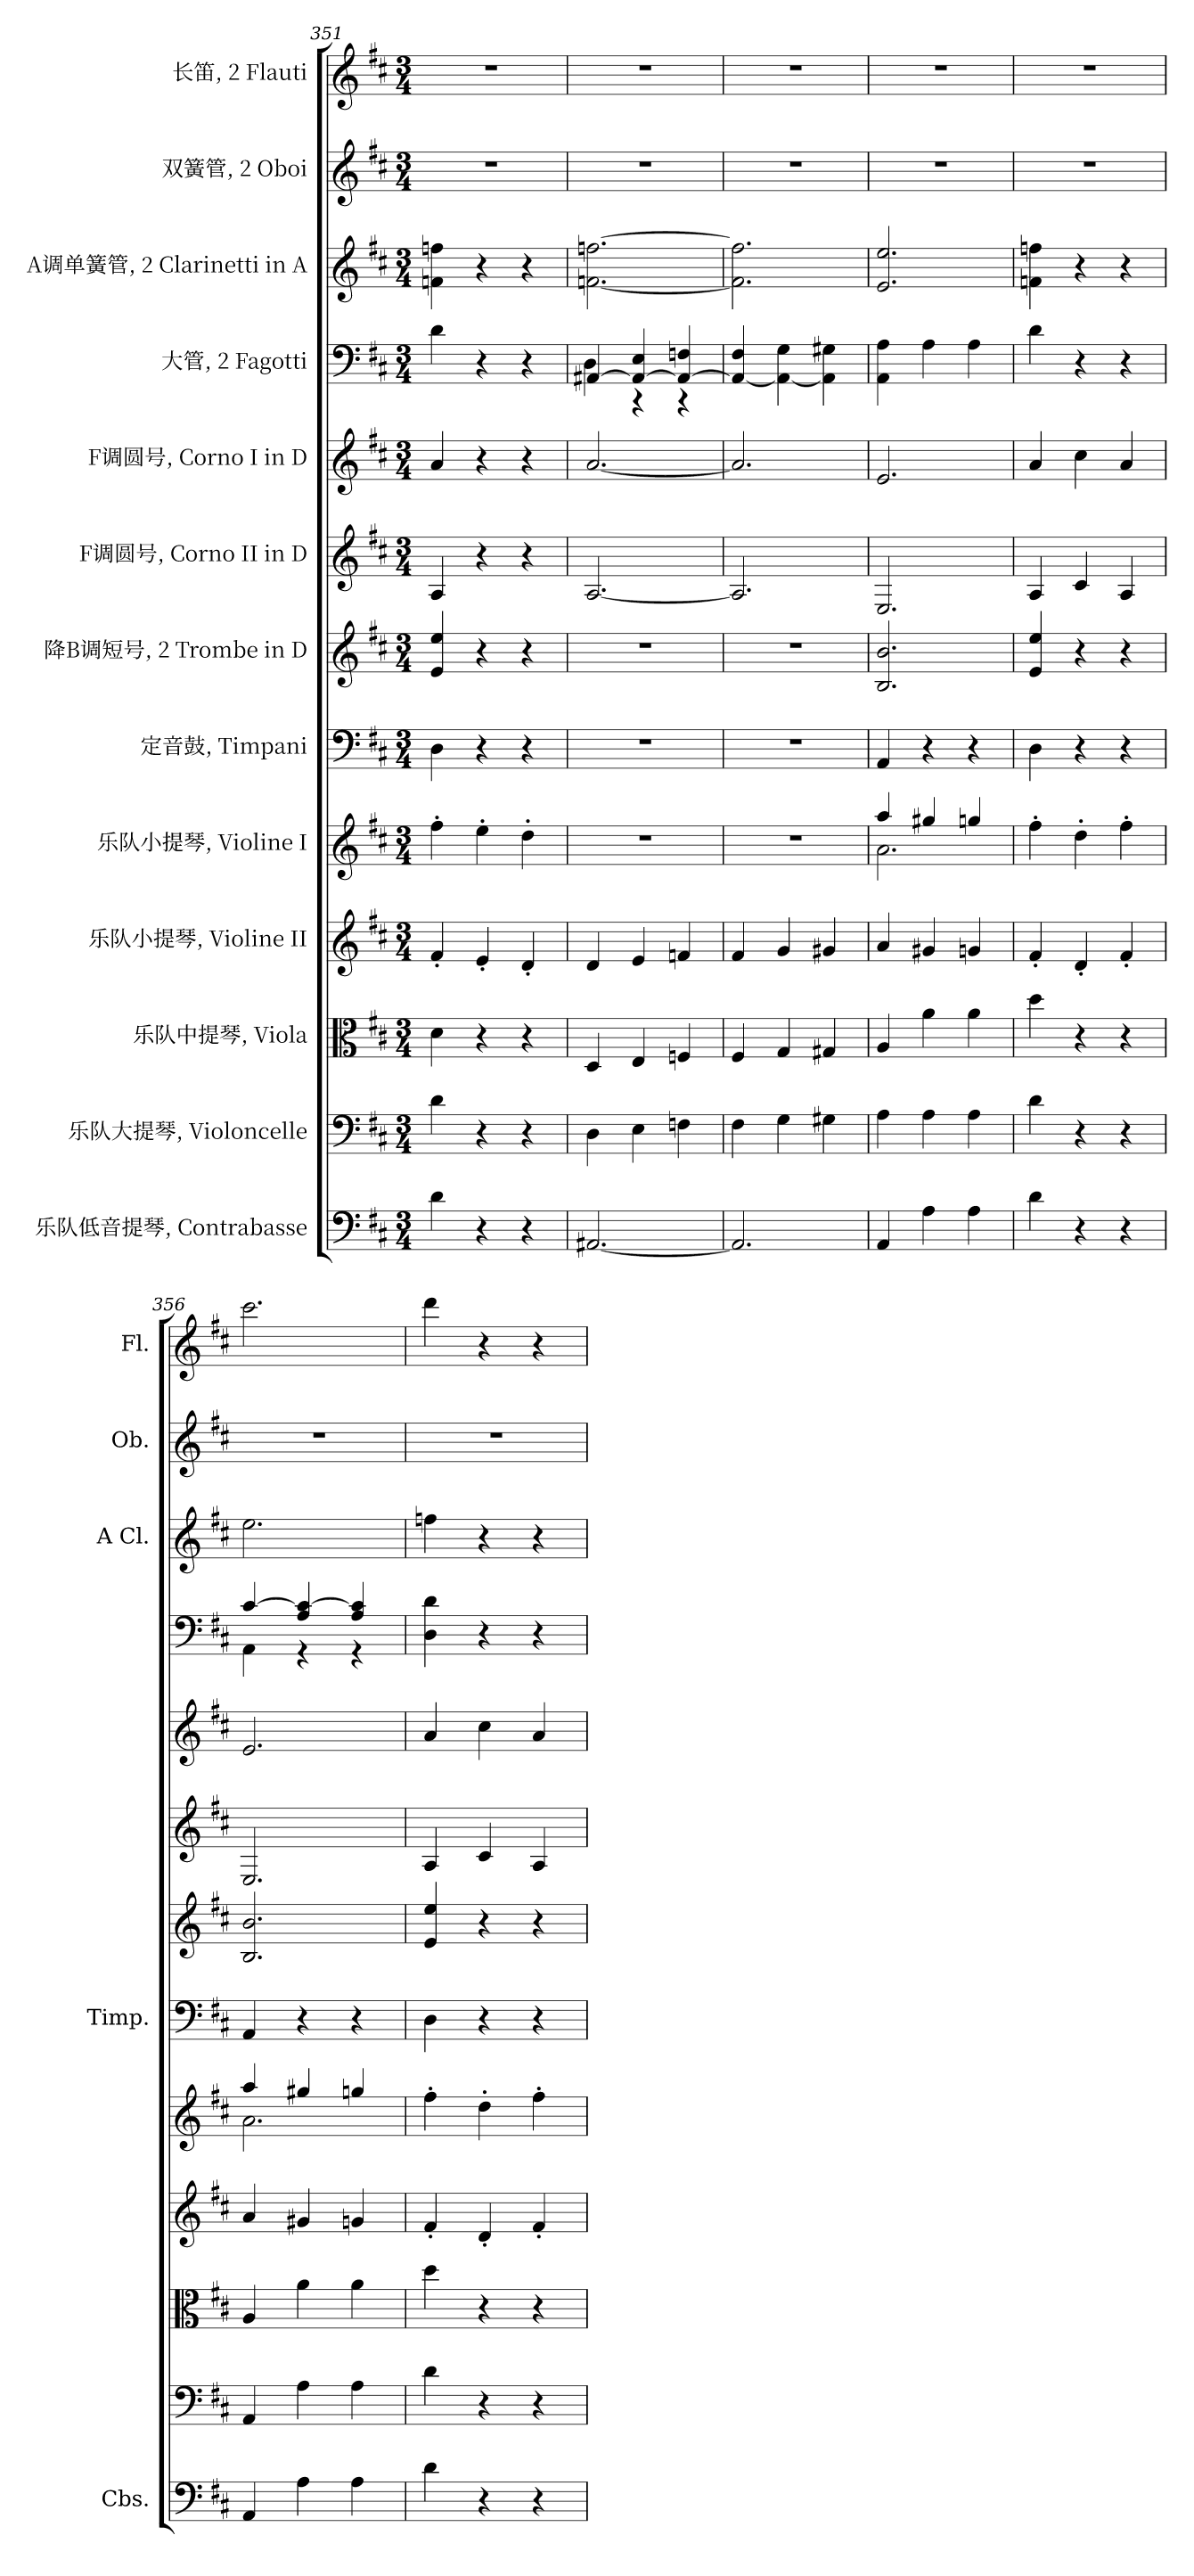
**kern	**kern	**kern	**kern	**kern	**kern	**kern	**kern	**kern	**kern	**kern	**kern	**kern
*part13	*part12	*part11	*part10	*part9	*part8	*part7	*part6	*part5	*part4	*part3	*part2	*part1
*staff13	*staff12	*staff11	*staff10	*staff9	*staff8	*staff7	*staff6	*staff5	*staff4	*staff3	*staff2	*staff1
*I"乐队低音提琴, Contrabasse	*I"乐队大提琴, Violoncelle	*I"乐队中提琴, Viola	*I"乐队小提琴, Violine II	*I"乐队小提琴, Violine I	*I"定音鼓, Timpani	*I"降B调短号, 2 Trombe in D	*I"F调圆号, Corno II in D	*I"F调圆号, Corno I in D	*I"大管, 2 Fagotti	*I"A调单簧管, 2 Clarinetti in A	*I"双簧管, 2 Oboi	*I"长笛, 2 Flauti
*I'Cbs.	*	*	*	*	*I'Timp.	*	*	*	*	*I'A Cl.	*I'Ob.	*I'Fl.
*clefF4	*clefF4	*clefC3	*clefG2	*clefG2	*clefF4	*clefG2	*clefG2	*clefG2	*clefF4	*clefG2	*clefG2	*clefG2
*ITrd7c12	*	*	*	*	*	*ITrd1c2	*ITrd4c7	*ITrd4c7	*	*ITrd2c3	*	*
*k[f#c#]	*k[f#c#]	*k[f#c#]	*k[f#c#]	*k[f#c#]	*k[f#c#]	*k[]	*k[f#]	*k[f#]	*k[f#c#]	*k[f#c#g#d#a#]	*k[f#c#]	*k[f#c#]
*M3/4	*M3/4	*M3/4	*M3/4	*M3/4	*M3/4	*M3/4	*M3/4	*M3/4	*M3/4	*M3/4	*M3/4	*M3/4
*MM315	*MM315	*MM315	*MM315	*MM315	*MM315	*MM315	*MM315	*MM315	*MM315	*MM315	*MM315	*MM315
=351	=351	=351	=351	=351	=351	=351	=351	=351	=351	=351	=351	=351
4D\	4d\	4d\	4f#'/	4ff#'\	4D\	4d/ 4dd/	4D/	4d/	4d\	4dn\ 4ddn\	2.r	2.r
4r	4r	4r	4e'/	4ee'\	4r	4r	4r	4r	4r	4r	.	.
4r	4r	4r	4d'/	4dd'\	4r	4r	4r	4r	4r	4r	.	.
=352	=352	=352	=352	=352	=352	=352	=352	=352	=352	=352	=352	=352
*	*	*	*	*	*	*	*	*	*	*	*	*MM315
*	*	*	*	*	*	*	*	*	*^	*	*	*
[2.AAA#X/	4D\	4D/	4d/	2.r	2.r	2.r	[2.D/	[2.d/	[4AA#X/	4D\	[2.dn\ [2.ddn\	2.r	2.r
.	4E\	4E/	4e/	.	.	.	.	.	4AA#/_ 4E/	4r	.	.	.
.	4Fn\	4Fn/	4fn/	.	.	.	.	.	4AA#/_ 4Fn/	4r	.	.	.
*	*	*	*	*	*	*	*	*	*v	*v	*	*	*
=353	=353	=353	=353	=353	=353	=353	=353	=353	=353	=353	=353	=353
*	*	*	*	*	*	*	*	*	*	*	*	*MM315
2.AAA#/]	4F#\	4F#/	4f#/	2.r	2.r	2.r	2.D/]	2.d/]	4AA#/_ 4F#/	2.d\] 2.dd\]	2.r	2.r
.	4G\	4G/	4g/	.	.	.	.	.	4AA#\_ 4G\	.	.	.
.	4G#X\	4G#X/	4g#X/	.	.	.	.	.	4AA#\] 4G#X\	.	.	.
=354	=354	=354	=354	=354	=354	=354	=354	=354	=354	=354	=354	=354
*	*	*	*	*	*	*	*	*	*	*	*	*MM315
*	*	*	*	*^	*	*	*	*	*	*	*	*
4AAA/	4A\	4A/	4a/	4aa/	2.a\	4AA/	2.A/ 2.a/	2.AA/	2.A/	4AA\ 4A\	2.c#/ 2.cc#/	2.r	2.r
4AA\	4A\	4a\	4g#X/	4gg#X/	.	4r	.	.	.	4A\	.	.	.
4AA\	4A\	4a\	4gn/	4ggn/	.	4r	.	.	.	4A\	.	.	.
*	*	*	*	*v	*v	*	*	*	*	*	*	*	*
=355	=355	=355	=355	=355	=355	=355	=355	=355	=355	=355	=355	=355
*	*	*	*	*	*	*	*	*	*	*	*	*MM315
4D\	4d\	4dd\	4f#'/	4ff#'\	4D\	4d/ 4dd/	4D/	4d/	4d\	4dn\ 4ddn\	2.r	2.r
4r	4r	4r	4d'/	4dd'\	4r	4r	4F#/	4f#\	4r	4r	.	.
4r	4r	4r	4f#'/	4ff#'\	4r	4r	4D/	4d/	4r	4r	.	.
=356	=356	=356	=356	=356	=356	=356	=356	=356	=356	=356	=356	=356
*	*	*	*	*	*	*	*	*	*	*	*	*MM315
*	*	*	*	*^	*	*	*	*	*^	*	*	*
4AAA/	4AA/	4A/	4a/	4aa/	2.a\	4AA/	2.A/ 2.a/	2.AA/	2.A/	[4c#/	4AA\	2.cc#\	2.r	2.ccc#\
4AA\	4A\	4a\	4g#X/	4gg#X/	.	4r	.	.	.	4A/ 4c#/_	4r	.	.	.
4AA\	4A\	4a\	4gn/	4ggn/	.	4r	.	.	.	4A/ 4c#/]	4r	.	.	.
*	*	*	*	*v	*v	*	*	*	*	*v	*v	*	*	*
!!LO:PB:g=z
=357	=357	=357	=357	=357	=357	=357	=357	=357	=357	=357	=357	=357
*	*	*	*	*	*	*	*	*	*	*	*	*MM315
4D\	4d\	4dd\	4f#'/	4ff#'\	4D\	4d/ 4dd/	4D/	4d/	4D\ 4d\	4ddn\	2.r	4ddd\
*	*	*	*	*	*	*	*	*	*	*	*	*MM281
4r	4r	4r	4d'/	4dd'\	4r	4r	4F#/	4f#\	4r	4r	.	4r
4r	4r	4r	4f#'/	4ff#'\	4r	4r	4D/	4d/	4r	4r	.	4r
=	=	=	=	=	=	=	=	=	=	=	=	=
*-	*-	*-	*-	*-	*-	*-	*-	*-	*-	*-	*-	*-
